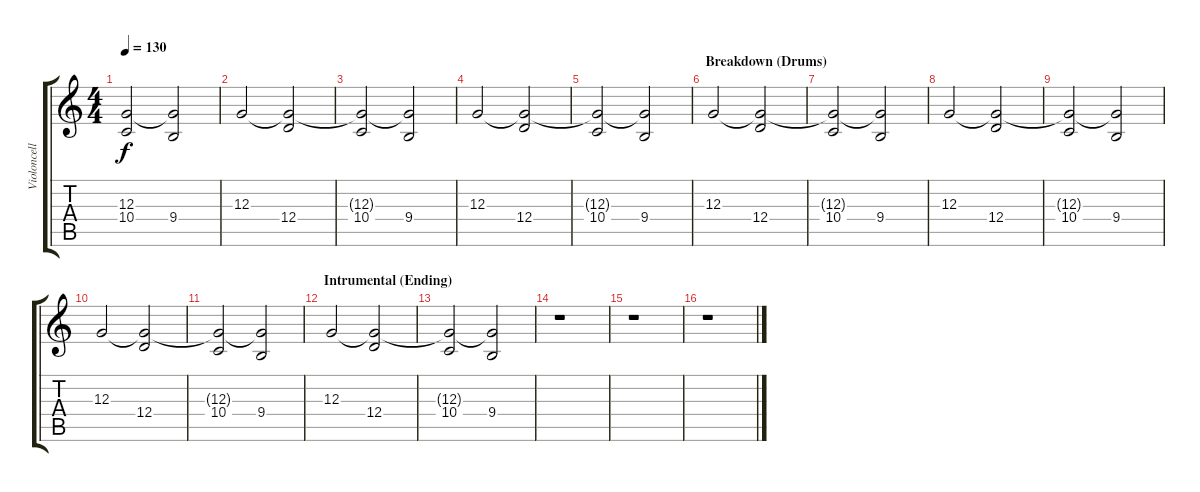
\track ("Violoncello" "Violoncell") {instrument cello}
\staff {score tabs}
\tuning (E4 B3 G3 D3 A2 E2) {hide}
\ts (4 4)
\tempo 130
\clef g2
\ks c
(12.3{t} 10.4).2{dy f} (12.3{t} 9.4).2 |
12.3.2 (12.3{t} 12.4).2 |
(12.3{t} 10.4).2 (12.3{t} 9.4).2 |
12.3.2 (12.3{t} 12.4).2 |
(12.3{t} 10.4).2 (12.3{t} 9.4).2 |
\section ("" "Breakdown (Drums)")
12.3.2{volume 2} (12.3{t} 12.4).2 |
(12.3{t} 10.4).2 (12.3{t} 9.4).2 |
12.3.2 (12.3{t} 12.4).2 |
(12.3{t} 10.4).2 (12.3{t} 9.4).2 |
12.3.2 (12.3{t} 12.4).2 |
(12.3{t} 10.4).2 (12.3{t} 9.4).2 |
\section ("" "Intrumental (Ending)")
12.3.2 (12.3{t} 12.4).2 |
(12.3{t} 10.4).2 (12.3{t} 9.4).2 |
r.1 |
r.1 |
r.1
